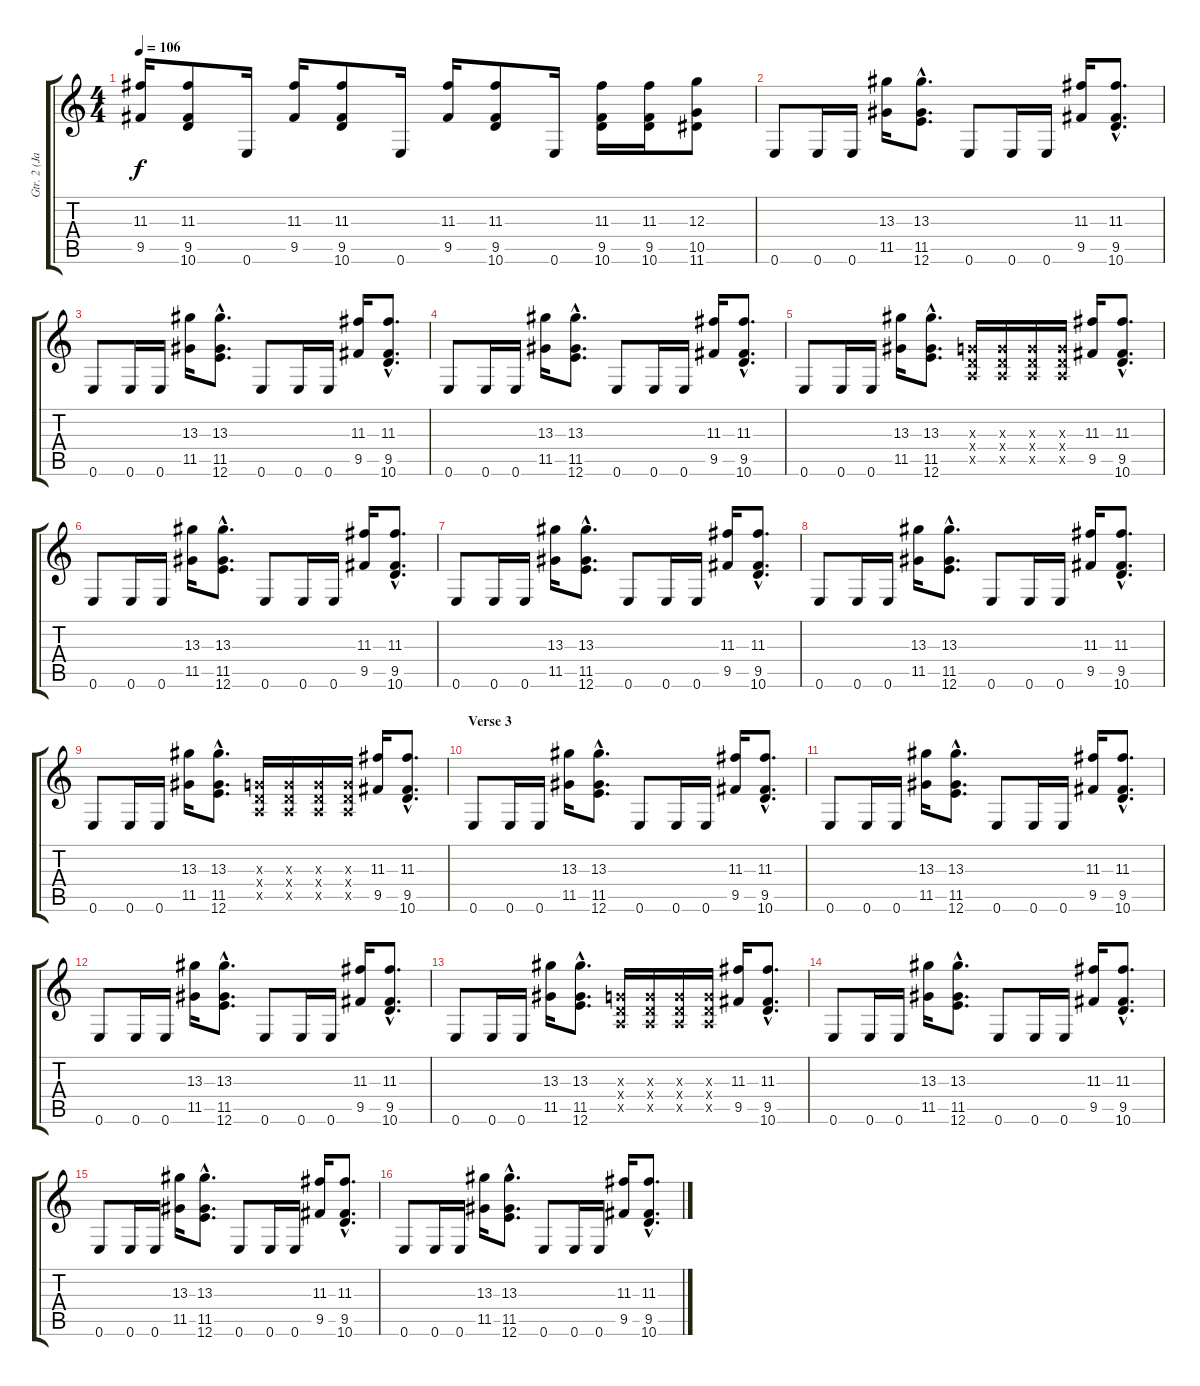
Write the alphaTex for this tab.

\track ("Gtr. 2 (James)" "Gtr. 2 (Ja") {instrument distortionguitar}
\staff {score tabs}
\tuning (E4 B3 G3 D3 A2 E2) {hide}
\ts (4 4)
\tempo 106
\clef g2
\ks c
(11.3 9.5).16{dy f} (11.3 9.5 10.6).8 0.6.16 (11.3 9.5).16 (11.3 9.5 10.6).8 0.6.16 (11.3 9.5).16 (11.3 9.5 10.6).8 0.6.16 (11.3 9.5 10.6).16 (11.3 9.5 10.6).16 (12.3 10.5 11.6).8 |
0.6.8 0.6.16 0.6.16 (13.3 11.5).16 (13.3{hac} 11.5{hac} 12.6{hac}).8{d} 0.6.8 0.6.16 0.6.16 (11.3 9.5).16 (11.3{hac} 9.5{hac} 10.6{hac}).8{d} |
0.6.8 0.6.16 0.6.16 (13.3 11.5).16 (13.3{hac} 11.5{hac} 12.6{hac}).8{d} 0.6.8 0.6.16 0.6.16 (11.3 9.5).16 (11.3{hac} 9.5{hac} 10.6{hac}).8{d} |
0.6.8 0.6.16 0.6.16 (13.3 11.5).16 (13.3{hac} 11.5{hac} 12.6{hac}).8{d} 0.6.8 0.6.16 0.6.16 (11.3 9.5).16 (11.3{hac} 9.5{hac} 10.6{hac}).8{d} |
0.6.8 0.6.16 0.6.16 (13.3 11.5).16 (13.3{hac} 11.5{hac} 12.6{hac}).8{d} (0.3{x} 0.4{x} 0.5{x}).16 (0.3{x} 0.4{x} 0.5{x}).16 (0.3{x} 0.4{x} 0.5{x}).16 (0.3{x} 0.4{x} 0.5{x}).16 (11.3 9.5).16 (11.3{hac} 9.5{hac} 10.6{hac}).8{d} |
0.6.8 0.6.16 0.6.16 (13.3 11.5).16 (13.3{hac} 11.5{hac} 12.6{hac}).8{d} 0.6.8 0.6.16 0.6.16 (11.3 9.5).16 (11.3{hac} 9.5{hac} 10.6{hac}).8{d} |
0.6.8 0.6.16 0.6.16 (13.3 11.5).16 (13.3{hac} 11.5{hac} 12.6{hac}).8{d} 0.6.8 0.6.16 0.6.16 (11.3 9.5).16 (11.3{hac} 9.5{hac} 10.6{hac}).8{d} |
0.6.8 0.6.16 0.6.16 (13.3 11.5).16 (13.3{hac} 11.5{hac} 12.6{hac}).8{d} 0.6.8 0.6.16 0.6.16 (11.3 9.5).16 (11.3{hac} 9.5{hac} 10.6{hac}).8{d} |
0.6.8 0.6.16 0.6.16 (13.3 11.5).16 (13.3{hac} 11.5{hac} 12.6{hac}).8{d} (0.3{x} 0.4{x} 0.5{x}).16 (0.3{x} 0.4{x} 0.5{x}).16 (0.3{x} 0.4{x} 0.5{x}).16 (0.3{x} 0.4{x} 0.5{x}).16 (11.3 9.5).16 (11.3{hac} 9.5{hac} 10.6{hac}).8{d} |
\section ("" "Verse 3")
0.6.8 0.6.16 0.6.16 (13.3 11.5).16 (13.3{hac} 11.5{hac} 12.6{hac}).8{d} 0.6.8 0.6.16 0.6.16 (11.3 9.5).16 (11.3{hac} 9.5{hac} 10.6{hac}).8{d} |
0.6.8 0.6.16 0.6.16 (13.3 11.5).16 (13.3{hac} 11.5{hac} 12.6{hac}).8{d} 0.6.8 0.6.16 0.6.16 (11.3 9.5).16 (11.3{hac} 9.5{hac} 10.6{hac}).8{d} |
0.6.8 0.6.16 0.6.16 (13.3 11.5).16 (13.3{hac} 11.5{hac} 12.6{hac}).8{d} 0.6.8 0.6.16 0.6.16 (11.3 9.5).16 (11.3{hac} 9.5{hac} 10.6{hac}).8{d} |
0.6.8 0.6.16 0.6.16 (13.3 11.5).16 (13.3{hac} 11.5{hac} 12.6{hac}).8{d} (0.3{x} 0.4{x} 0.5{x}).16 (0.3{x} 0.4{x} 0.5{x}).16 (0.3{x} 0.4{x} 0.5{x}).16 (0.3{x} 0.4{x} 0.5{x}).16 (11.3 9.5).16 (11.3{hac} 9.5{hac} 10.6{hac}).8{d} |
0.6.8 0.6.16 0.6.16 (13.3 11.5).16 (13.3{hac} 11.5{hac} 12.6{hac}).8{d} 0.6.8 0.6.16 0.6.16 (11.3 9.5).16 (11.3{hac} 9.5{hac} 10.6{hac}).8{d} |
0.6.8 0.6.16 0.6.16 (13.3 11.5).16 (13.3{hac} 11.5{hac} 12.6{hac}).8{d} 0.6.8 0.6.16 0.6.16 (11.3 9.5).16 (11.3{hac} 9.5{hac} 10.6{hac}).8{d} |
0.6.8 0.6.16 0.6.16 (13.3 11.5).16 (13.3{hac} 11.5{hac} 12.6{hac}).8{d} 0.6.8 0.6.16 0.6.16 (11.3 9.5).16 (11.3{hac} 9.5{hac} 10.6{hac}).8{d}
